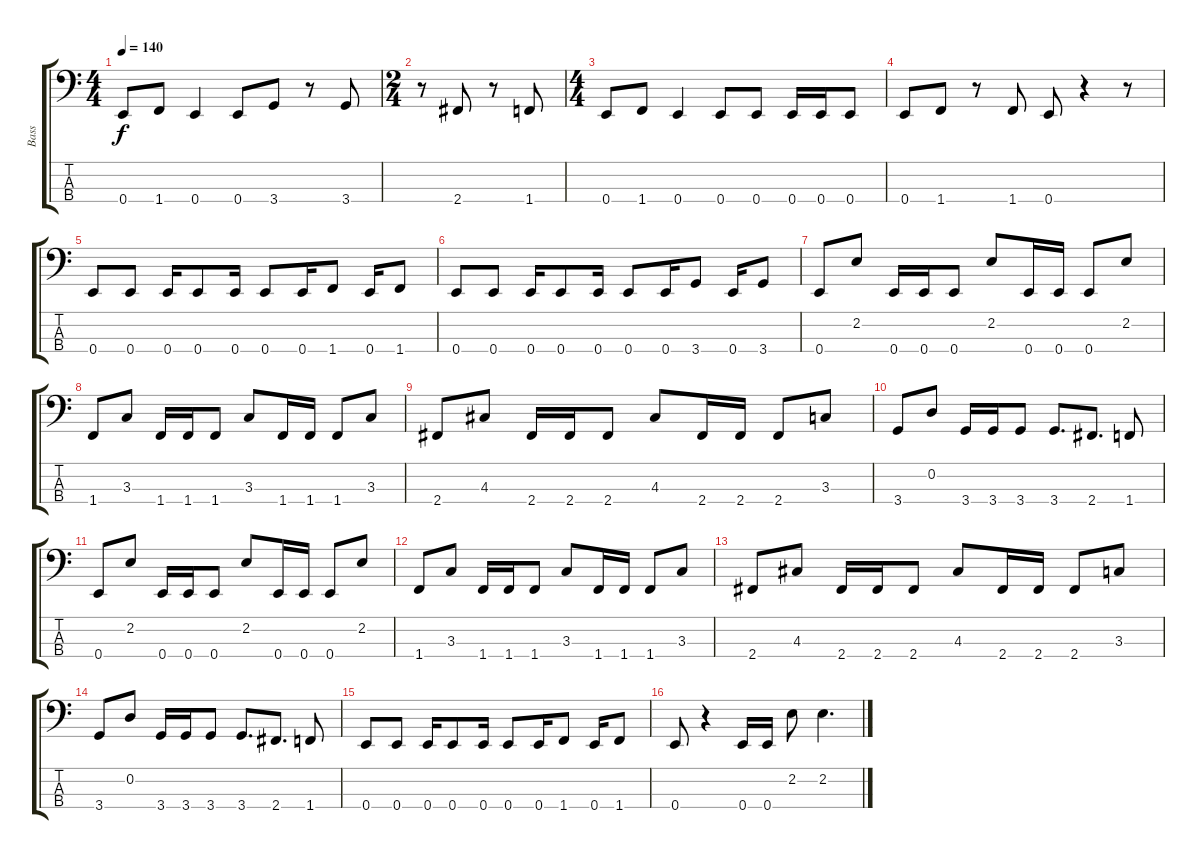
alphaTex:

\track ("Bass" "Bass") {instrument electricbassfinger}
\staff {score tabs}
\tuning (G2 D2 A1 E1) {hide}
\ts (4 4)
\tempo 140
\clef f4
\ks c
0.4.8{dy f} 1.4.8 0.4.4 0.4.8 3.4.8 r.8 3.4.8 |
\ts (2 4)
r.8 2.4.8 r.8 1.4.8 |
\ts (4 4)
0.4.8 1.4.8 0.4.4 0.4.8 0.4.8 0.4.16 0.4.16 0.4.8 |
0.4.8 1.4.8 r.8 1.4.8 0.4.8 r.4 r.8 |
0.4.8 0.4.8 0.4.16 0.4.8 0.4.16 0.4.8 0.4.16 1.4.8 0.4.16 1.4.8 |
0.4.8 0.4.8 0.4.16 0.4.8 0.4.16 0.4.8 0.4.16 3.4.8 0.4.16 3.4.8 |
0.4.8 2.2.8 0.4.16 0.4.16 0.4.8 2.2.8 0.4.16 0.4.16 0.4.8 2.2.8 |
1.4.8 3.3.8 1.4.16 1.4.16 1.4.8 3.3.8 1.4.16 1.4.16 1.4.8 3.3.8 |
2.4.8 4.3.8 2.4.16 2.4.16 2.4.8 4.3.8 2.4.16 2.4.16 2.4.8 3.3.8 |
3.4.8 0.2.8 3.4.16 3.4.16 3.4.8 3.4.8{d} 2.4.8{d} 1.4.8 |
0.4.8 2.2.8 0.4.16 0.4.16 0.4.8 2.2.8 0.4.16 0.4.16 0.4.8 2.2.8 |
1.4.8 3.3.8 1.4.16 1.4.16 1.4.8 3.3.8 1.4.16 1.4.16 1.4.8 3.3.8 |
2.4.8 4.3.8 2.4.16 2.4.16 2.4.8 4.3.8 2.4.16 2.4.16 2.4.8 3.3.8 |
3.4.8 0.2.8 3.4.16 3.4.16 3.4.8 3.4.8{d} 2.4.8{d} 1.4.8 |
0.4.8 0.4.8 0.4.16 0.4.8 0.4.16 0.4.8 0.4.16 1.4.8 0.4.16 1.4.8 |
0.4.8 r.4 0.4.16 0.4.16 2.2.8 2.2.4{d}
